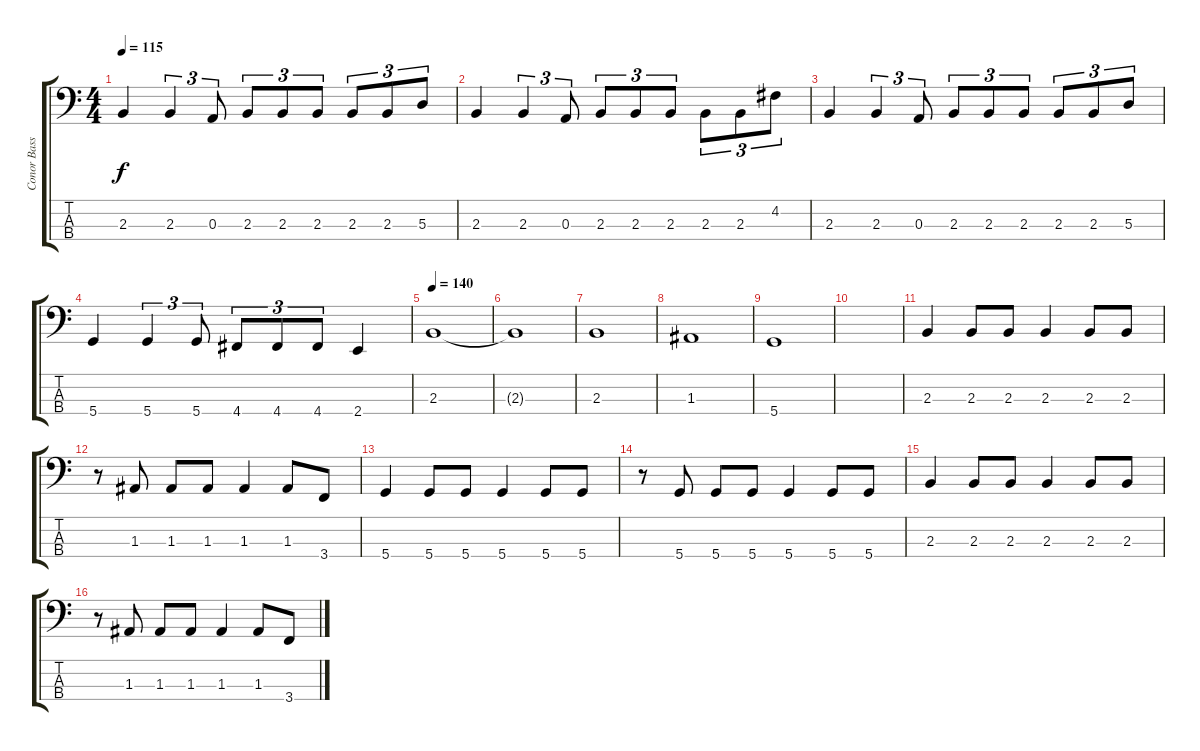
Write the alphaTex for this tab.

\track ("Conor Bass" "Conor Bass") {instrument electricbasspick}
\staff {score tabs}
\tuning (G2 D2 A1 D1) {hide}
\ts (4 4)
\tempo 115
\clef f4
\ks c
2.3.4{dy f} 2.3.4{tu (3 2)} 0.3.8{tu (3 2)} 2.3.8{tu (3 2)} 2.3.8{tu (3 2)} 2.3.8{tu (3 2)} 2.3.8{tu (3 2)} 2.3.8{tu (3 2)} 5.3.8{tu (3 2)} |
2.3.4 2.3.4{tu (3 2)} 0.3.8{tu (3 2)} 2.3.8{tu (3 2)} 2.3.8{tu (3 2)} 2.3.8{tu (3 2)} 2.3.8{tu (3 2)} 2.3.8{tu (3 2)} 4.2.8{tu (3 2)} |
2.3.4 2.3.4{tu (3 2)} 0.3.8{tu (3 2)} 2.3.8{tu (3 2)} 2.3.8{tu (3 2)} 2.3.8{tu (3 2)} 2.3.8{tu (3 2)} 2.3.8{tu (3 2)} 5.3.8{tu (3 2)} |
5.4.4 5.4.4{tu (3 2)} 5.4.8{tu (3 2)} 4.4.8{tu (3 2)} 4.4.8{tu (3 2)} 4.4.8{tu (3 2)} 2.4.4 |
\tempo 140
2.3.1 |
2.3{t}.1 |
2.3.1 |
1.3.1 |
5.4.1 |
|
2.3.4 2.3.8 2.3.8 2.3.4 2.3.8 2.3.8 |
r.8 1.3.8 1.3.8 1.3.8 1.3.4 1.3.8 3.4.8 |
5.4.4 5.4.8 5.4.8 5.4.4 5.4.8 5.4.8 |
r.8 5.4.8 5.4.8 5.4.8 5.4.4 5.4.8 5.4.8 |
2.3.4 2.3.8 2.3.8 2.3.4 2.3.8 2.3.8 |
r.8 1.3.8 1.3.8 1.3.8 1.3.4 1.3.8 3.4.8
